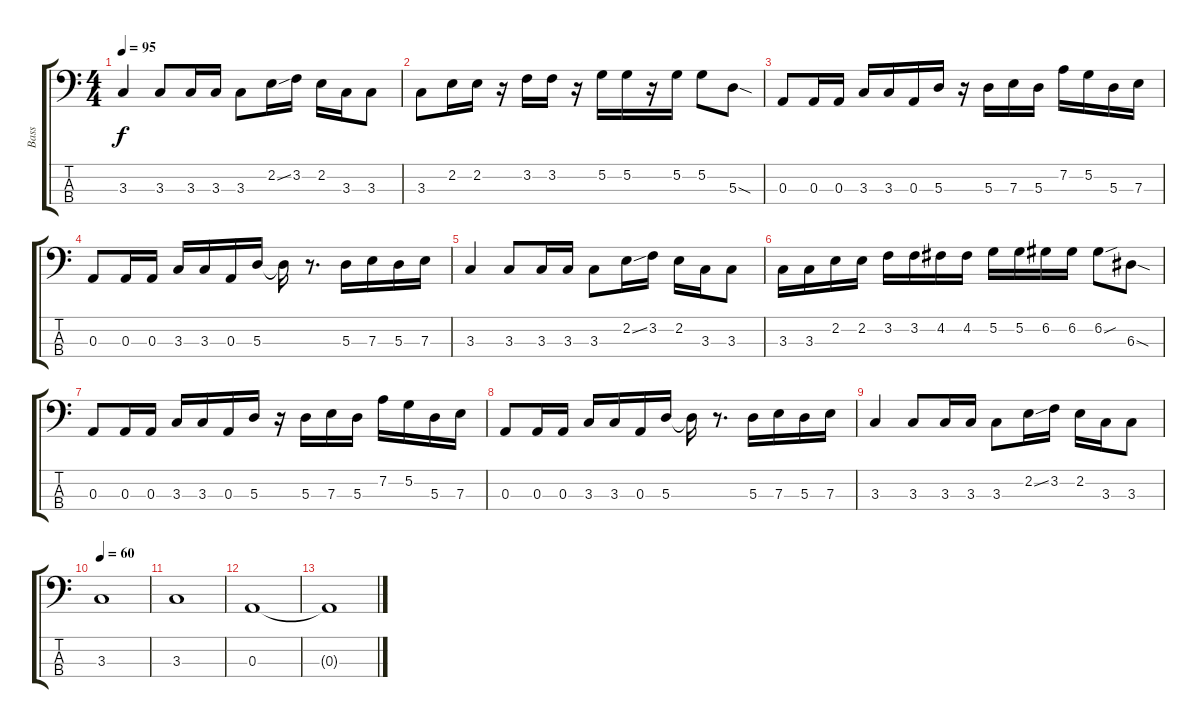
\track ("Bass" "Bass") {instrument electricbassfinger}
\staff {score tabs}
\tuning (G2 D2 A1 E1) {hide}
\ts (4 4)
\tempo 95
\clef f4
\ks c
3.3.4{dy f} 3.3.8 3.3.16 3.3.16 3.3.8 2.2{ss}.16 3.2.16 2.2.16 3.3.16 3.3.8 |
3.3.8 2.2.16 2.2.16 r.16 3.2.16 3.2.16 r.16 5.2.16 5.2.16 r.16 5.2.16 5.2.8 5.3{sod}.8 |
0.3.8 0.3.16 0.3.16 3.3.16 3.3.16 0.3.16 5.3.16 r.16 5.3.16 7.3.16 5.3.16 7.2.16 5.2.16 5.3.16 7.3.16 |
0.3.8 0.3.16 0.3.16 3.3.16 3.3.16 0.3.16 5.3.16 5.3{t}.16 r.8{d} 5.3.16 7.3.16 5.3.16 7.3.16 |
3.3.4 3.3.8 3.3.16 3.3.16 3.3.8 2.2{ss}.16 3.2.16 2.2.16 3.3.16 3.3.8 |
3.3.16 3.3.16 2.2.16 2.2.16 3.2.16 3.2.16 4.2.16 4.2.16 5.2.16 5.2.16 6.2.16 6.2.16 6.2{sou}.8 6.3{sod}.8 |
0.3.8 0.3.16 0.3.16 3.3.16 3.3.16 0.3.16 5.3.16 r.16 5.3.16 7.3.16 5.3.16 7.2.16 5.2.16 5.3.16 7.3.16 |
0.3.8 0.3.16 0.3.16 3.3.16 3.3.16 0.3.16 5.3.16 5.3{t}.16 r.8{d} 5.3.16 7.3.16 5.3.16 7.3.16 |
3.3.4 3.3.8 3.3.16 3.3.16 3.3.8 2.2{ss}.16 3.2.16 2.2.16 3.3.16 3.3.8 |
\tempo 60
3.3.1 |
3.3.1 |
0.3.1 |
0.3{t}.1
